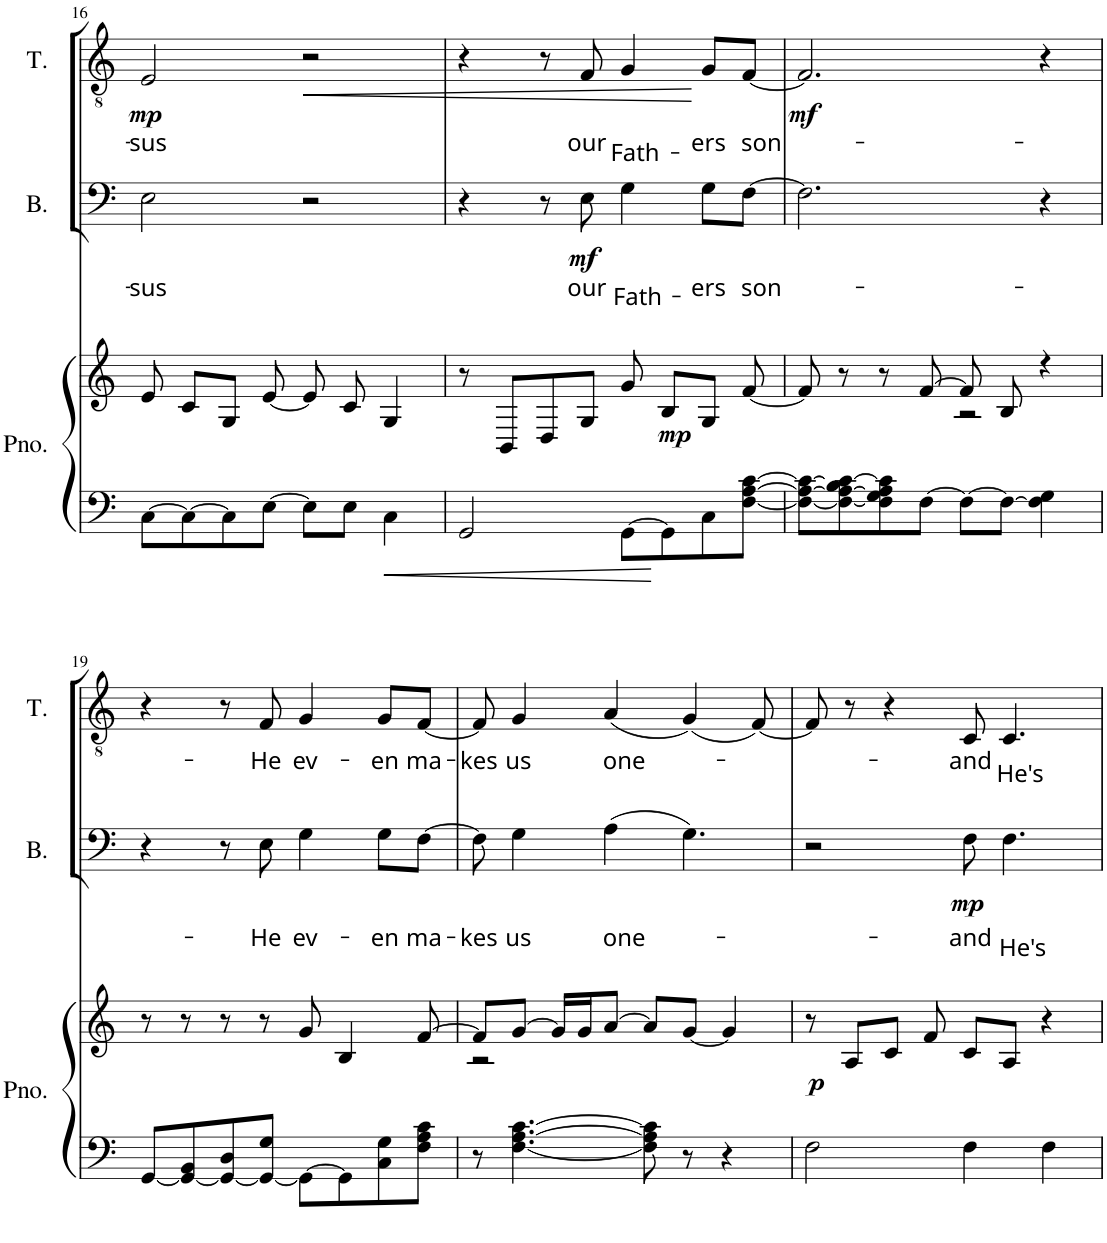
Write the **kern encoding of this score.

**kern	**kern	**dynam	**kern	**text	**dynam	**kern	**text	**dynam
*part3	*part3	*part3	*part2	*part2	*part2	*part1	*part1	*part1
*staff4	*staff3	*staff3/4	*staff2	*staff2	*staff2	*staff1	*staff1	*staff1
*I"Piano	*	*	*I"Bass	*	*	*I"Tenor	*	*
*I'Pno.	*	*	*I'B.	*	*	*I'T.	*	*
!!LO:PB:g=z
*clefF4	*clefG2	*	*clefF4	*	*	*clefGv2	*	*
*	*	*	*	*	*	*Trd-7c-12	*	*
*k[]	*k[]	*	*k[]	*	*	*k[]	*	*
*M4/4	*M4/4	*	*M4/4	*	*	*M4/4	*	*
=16	=16	=16	=16	=16	=16	=16	=16	=16
!	!	!	!	!LO:LY:b	!	!	!LO:LY:b	!LO:DY:b
[8C\L	8e/	.	2E\	-sus	.	2E/	-sus	mp
8C\_	8c/L	.	.	.	.	.	.	.
8C\]	8G/J	.	.	.	.	.	.	.
[8E\J	[8e/	.	.	.	.	.	.	.
!	!	!	!	!	!	!	!	!LO:HP:b
8E\L]	8e/]	.	2r	.	.	2r	.	<
8E\J	8c/	.	.	.	.	.	.	.
4C\	4G/	.	.	.	.	.	.	.
=17	=17	=17	=17	=17	=17	=17	=17	=17
2GG/	8r	.	4r	.	.	4r	.	.
.	8BB/L	.	.	.	.	.	.	.
.	8D/	.	8r	.	.	8r	.	.
!	!	!	!	!LO:LY:b	!LO:DY:b	!	!LO:LY:b	!
.	8G/J	.	8E\	our	mf	8F/	our	.
!	!	!	!	!LO:LY:b	!	!	!LO:LY:b	!
[8GG\L	8g/	.	4G\	Fath-	.	4G/	Fath-	.
!	!	!LO:DY:b	!	!	!	!	!	!
8GG\]	8B/L	mp	.	.	.	.	.	.
!	!	!	!	!LO:LY:b	!	!	!LO:LY:b	!
8C\	8G/J	.	8G\L	-ers	.	8G/L	-ers	[
!	!	!	!	!LO:LY:b	!	!	!LO:LY:b	!
[8F\ [8A\ [8c\J	[8f/	.	[8F\J	son-	.	[8F/J	son-	.
=18	=18	=18	=18	=18	=18	=18	=18	=18
*	*^	*	*	*	*	*	*	*
!	!	!	!	!	!	!	!	!	!LO:DY:b
8F\_ 8A\_ 8c\_L	8f/]	2ryy	.	2.F\]	.	.	2.F/]	.	mf
8F\_ 8A\_ 8B\ 8c\_	8r	.	.	.	.	.	.	.	.
8F\] 8G\ 8A\] 8c\]	8r	.	.	.	.	.	.	.	.
[8F\J	[8f/	.	.	.	.	.	.	.	.
8F\L_	8f/]	2r	.	.	.	.	.	.	.
8F\J_	8B/	.	.	.	.	.	.	.	.
4F\] 4G\	4r	.	.	4r	.	.	4r	.	.
*	*v	*v	*	*	*	*	*	*	*
!!LO:LB:g=z
=19	=19	=19	=19	=19	=19	=19	=19	=19
[8GG/L	8r	.	4r	.	.	4r	.	.
8GG/_ 8BB/	8r	.	.	.	.	.	.	.
8GG/_ 8D/	8r	.	8r	.	.	8r	.	.
!	!	!	!	!LO:LY:b	!	!	!LO:LY:b	!
8GG/_ 8G/J	8r	.	8E\	-He	.	8F/	-He	.
!	!	!	!	!LO:LY:b	!	!	!LO:LY:b	!
8GG\L_	8g/	.	4G\	ev-	.	4G/	ev-	.
8GG\]	4B/	.	.	.	.	.	.	.
!	!	!	!	!LO:LY:b	!	!	!LO:LY:b	!
8C\ 8G\	.	.	8G\L	-en	.	8G/L	-en	.
!	!	!	!	!LO:LY:b	!	!	!LO:LY:b	!
8F\ 8A\ 8c\J	[8f/	.	[8F\J	ma-	.	[8F/J	ma-	.
=20	=20	=20	=20	=20	=20	=20	=20	=20
*	*^	*	*	*	*	*	*	*
!	!	!	!	!	!LO:LY:b	!	!	!LO:LY:b	!
8r	8f/L]	2r	.	8F\]	-kes	.	8F/]	-kes	.
!	!	!	!	!	!LO:LY:b	!	!	!LO:LY:b	!
[4.F\ [4.A\ [4.c\	[8g/J	.	.	4G\	us	.	4G/	us	.
.	16g/LL]	.	.	.	.	.	.	.	.
.	16g/J	.	.	.	.	.	.	.	.
!	!	!	!	!	!LO:LY:b	!	!	!LO:LY:b	!
.	[8a/J	.	.	(4A\	one-	.	(4A/	one-	.
8F\] 8A\] 8c\]	8a/L]	2ryy	.	.	.	.	.	.	.
8r	[8g/J	.	.	4.G\)	.	.	(4G/)	.	.
4r	4g/]	.	.	.	.	.	.	.	.
.	.	.	.	.	.	.	[8F/)	.	.
*	*v	*v	*	*	*	*	*	*	*
=21	=21	=21	=21	=21	=21	=21	=21	=21
!	!	!LO:DY:b	!	!	!	!	!	!
2F\	8r	p	2r	.	.	8F/]	.	.
.	8A/L	.	.	.	.	8r	.	.
.	8c/J	.	.	.	.	4r	.	.
.	8f/	.	.	.	.	.	.	.
!	!	!	!	!LO:LY:b	!LO:DY:b	!	!LO:LY:b	!
4F\	8c/L	.	8F\	and	mp	8C/	and	.
!	!	!	!	!LO:LY:b	!	!	!LO:LY:b	!
.	8A/J	.	4.F\	He's	.	4.C/	He's	.
4F\	4r	.	.	.	.	.	.	.
=	=	=	=	=	=	=	=	=
*-	*-	*-	*-	*-	*-	*-	*-	*-
